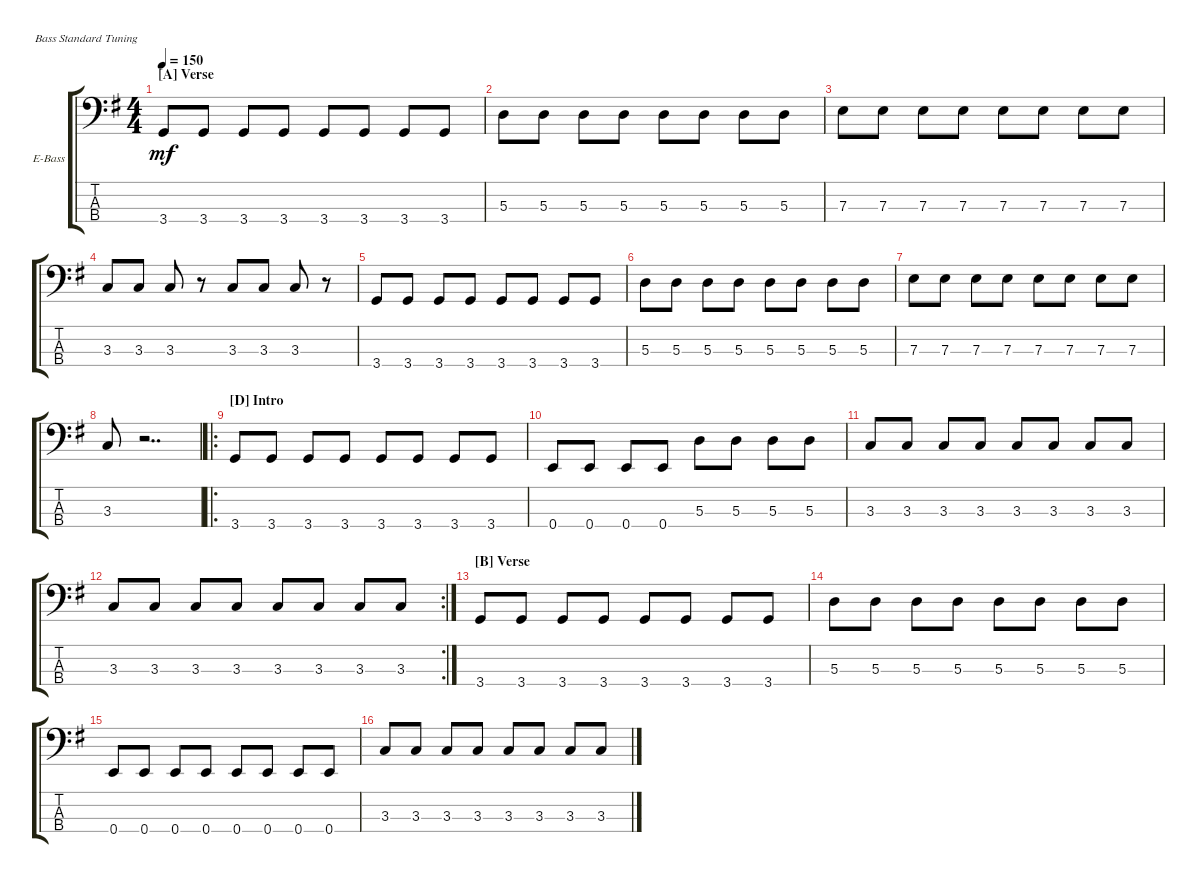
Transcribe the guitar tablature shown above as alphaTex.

\defaultSystemsLayout 4
\bracketExtendMode groupsimilarinstruments
\firstSystemTrackNameOrientation horizontal
\otherSystemsTrackNameOrientation horizontal
\track ("Electric Bass" "E-Bass") {instrument electricbassfinger}
\staff {score tabs}
\tuning (G2 D2 A1 E1)
\ts (4 4)
\section ("A" "Verse")
\tempo 150
\clef f4
\ks g
3.4.8{dy mf} 3.4.8 3.4.8 3.4.8 3.4.8 3.4.8 3.4.8 3.4.8 |
5.3.8 5.3.8 5.3.8 5.3.8 5.3.8 5.3.8 5.3.8 5.3.8 |
7.3.8 7.3.8 7.3.8 7.3.8 7.3.8 7.3.8 7.3.8 7.3.8 |
3.3.8 3.3.8 3.3.8 r.8 3.3.8 3.3.8 3.3.8 r.8 |
3.4.8 3.4.8 3.4.8 3.4.8 3.4.8 3.4.8 3.4.8 3.4.8 |
5.3.8 5.3.8 5.3.8 5.3.8 5.3.8 5.3.8 5.3.8 5.3.8 |
7.3.8 7.3.8 7.3.8 7.3.8 7.3.8 7.3.8 7.3.8 7.3.8 |
3.3.8 r.2{dd} |
\ro
\section ("D" "Intro")
3.4.8 3.4.8 3.4.8 3.4.8 3.4.8 3.4.8 3.4.8 3.4.8 |
0.4.8 0.4.8 0.4.8 0.4.8 5.3.8 5.3.8 5.3.8 5.3.8 |
3.3.8 3.3.8 3.3.8 3.3.8 3.3.8 3.3.8 3.3.8 3.3.8 |
\rc 2
3.3.8 3.3.8 3.3.8 3.3.8 3.3.8 3.3.8 3.3.8 3.3.8 |
\section ("B" "Verse")
3.4.8 3.4.8 3.4.8 3.4.8 3.4.8 3.4.8 3.4.8 3.4.8 |
5.3.8 5.3.8 5.3.8 5.3.8 5.3.8 5.3.8 5.3.8 5.3.8 |
0.4.8 0.4.8 0.4.8 0.4.8 0.4.8 0.4.8 0.4.8 0.4.8 |
3.3.8 3.3.8 3.3.8 3.3.8 3.3.8 3.3.8 3.3.8 3.3.8
